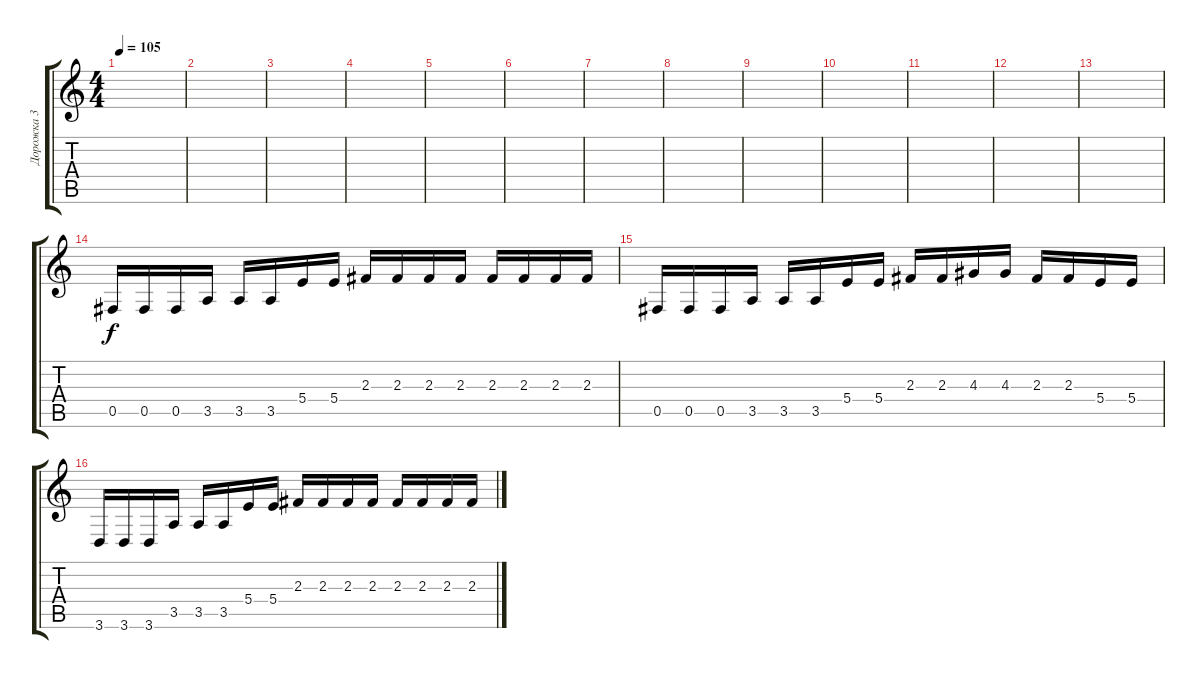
\track ("Дорожка 3" "Дорожка 3") {instrument distortionguitar}
\staff {score tabs}
\tuning (Db4 Ab3 E3 B2 Gb2 B1) {hide}
\ts (4 4)
\tempo 105
\clef g2
\ks c
|
|
|
|
|
|
|
|
|
|
|
|
|
0.5.16 0.5.16 0.5.16 3.5.16 3.5.16 3.5.16 5.4.16 5.4.16 2.3.16 2.3.16 2.3.16 2.3.16 2.3.16 2.3.16 2.3.16 2.3.16 |
0.5.16 0.5.16 0.5.16 3.5.16 3.5.16 3.5.16 5.4.16 5.4.16 2.3.16 2.3.16 4.3.16 4.3.16 2.3.16 2.3.16 5.4.16 5.4.16 |
3.6.16 3.6.16 3.6.16 3.5.16 3.5.16 3.5.16 5.4.16 5.4.16 2.3.16 2.3.16 2.3.16 2.3.16 2.3.16 2.3.16 2.3.16 2.3.16
